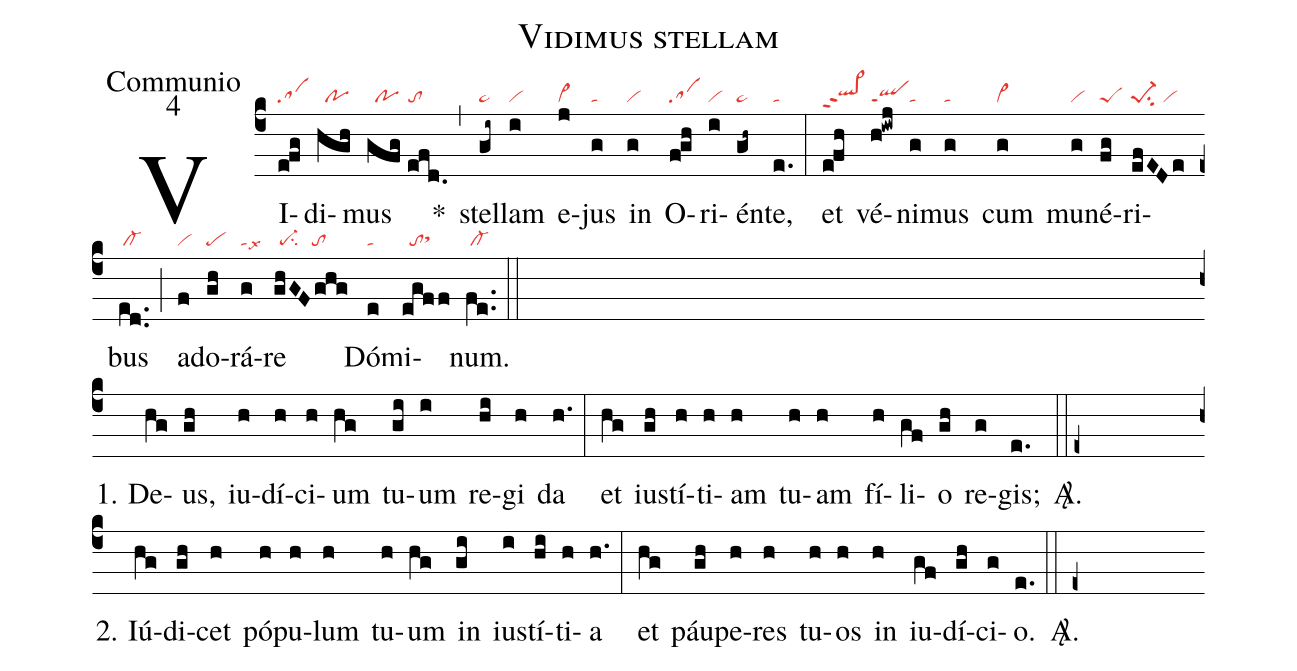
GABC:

name:Vidimus stellam;
office-part:Communio;
mode:4;
nabc-lines:1;
%%
(c4) VI(e!fg|sa)di(hgh|//po)mus(gfg//efd.|//po//to) *(,)
stel(gi~|pe~)lam(i|vi) e(j|vi>)jus(g|ta) in(g|vi) O(f!gh|sa)ri(i|vi)én(gh~|pe~)te,(e.|ta) (:)
et(e!fh|ql>hhppt2) vé(h!iwj|qlppt1)ni(g|ta)mus(g|ta) cum(g|vi>) mu(g|vi)né(fg|peS)ri(efEDe|pe-1su2/vi)bus(ed..|/cl-) (;)
ad(f|vi)o(gh|pe)rá(g|talsx9)re(ghGFghg|/pe-su2///to) Dó(e|ta)mi(egff|//tosthh)num.(fe..|/cl-) (::Z)

1. De(hg)us,(gh) iu(h)dí(h)ci(h)um(hg) tu(gi)um(i) re(hi)gi(h) da(h.) (:)
et(hg) ius(gh)tí(h)ti(h)am(h) tu(h)am(h) fí(h)li(gf)o(gh) re(g)gis;(e.) <sp>A/</sp>.(::e+Z)

2. Iú(hg)di(gh)cet(h) pó(h)pu(h)lum(h) tu(h)um(hg) in(gi) ius(i)tí(hi)ti(h)a(h.) (:)
et(hg) páu(gh)pe(h)res(h) tu(h)os(h) in(h) iu(gf)dí(gh)ci(g)o.(e.) <sp>A/</sp>.(::e+)
